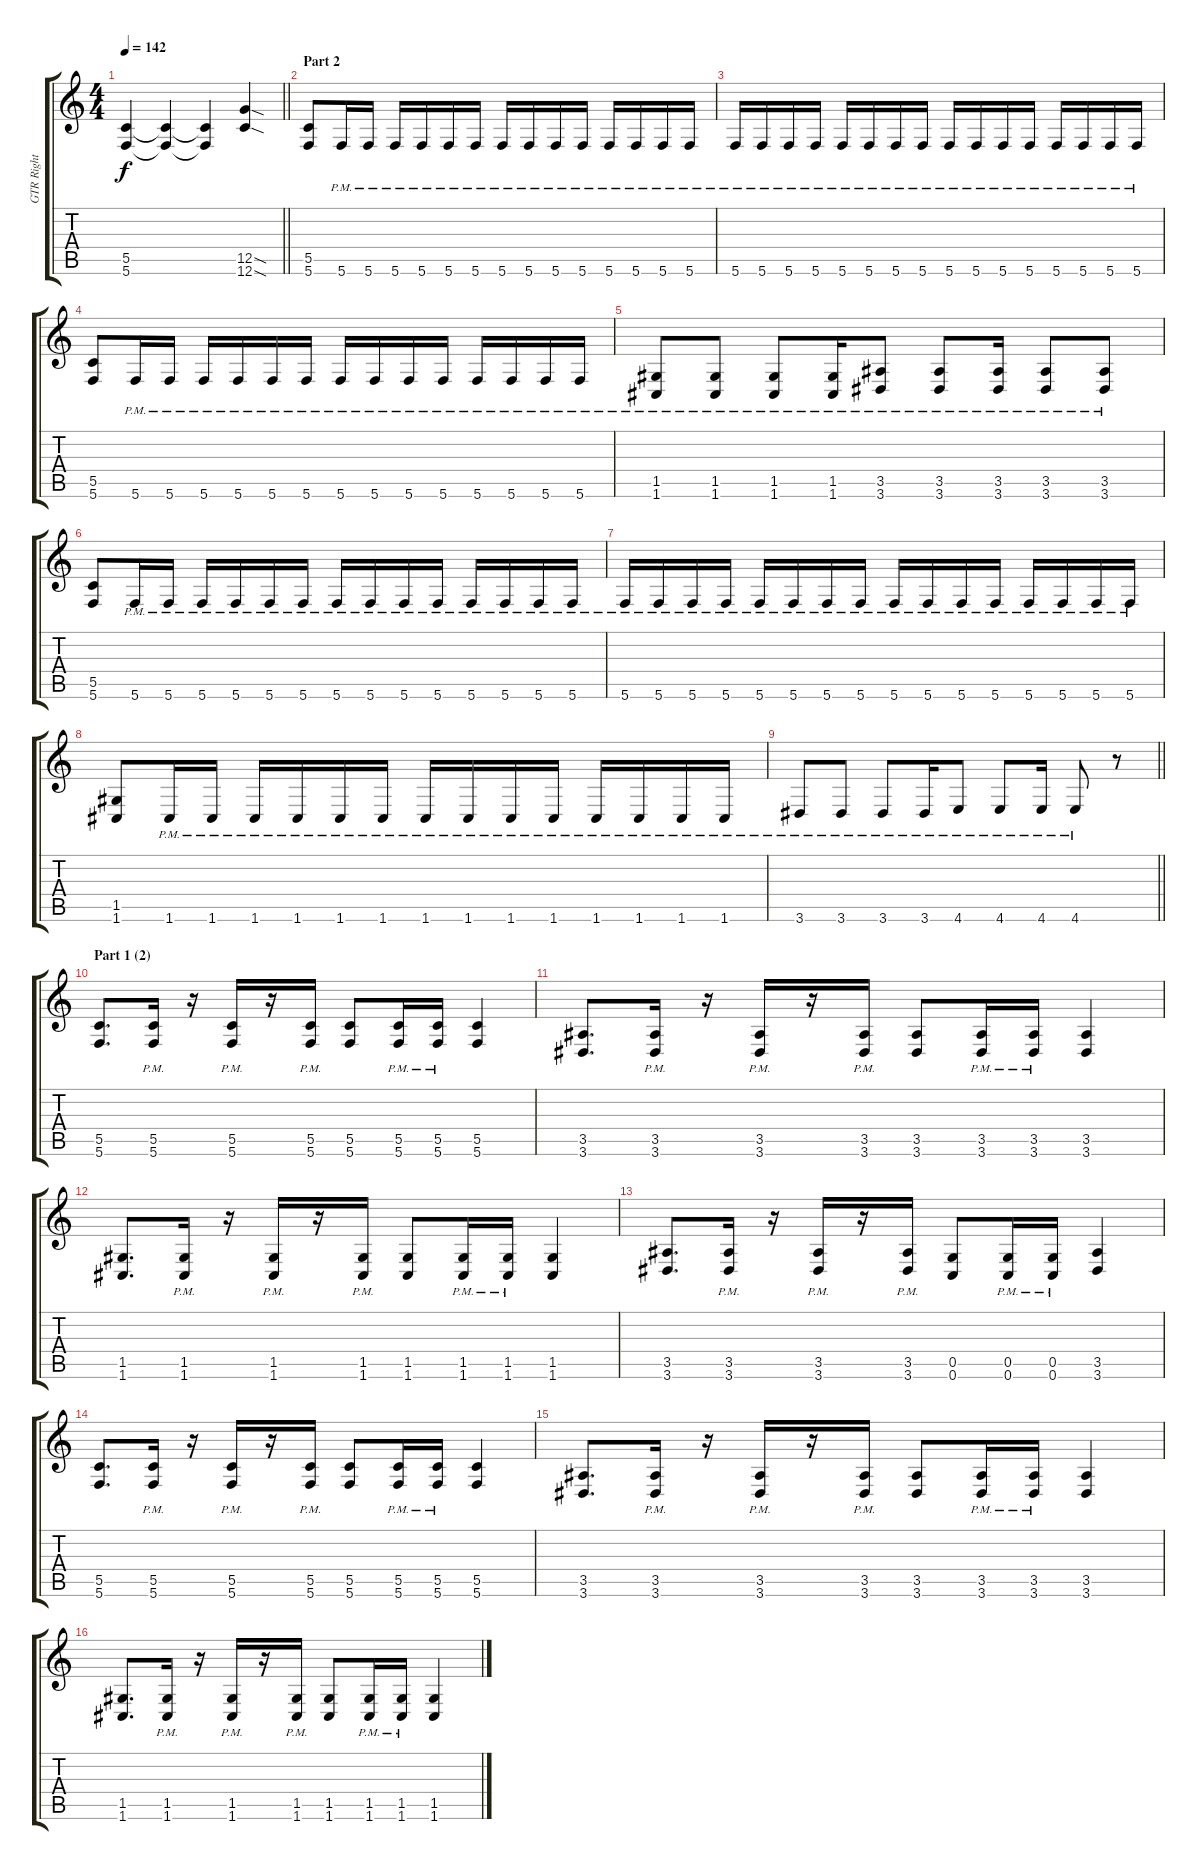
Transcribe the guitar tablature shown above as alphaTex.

\track ("GTR Right" "GTR Right") {instrument distortionguitar}
\staff {score tabs}
\tuning (D4 A3 F3 C3 G2 C2) {hide}
\ts (4 4)
\tempo 142
\clef g2
\barLineRight lightlight
\ks c
(5.5 5.6).4{dy f} (5.5{t} 5.6{t}).4 (5.5{t} 5.6{t}).4 (12.5{sod} 12.6{sod}).4 |
\section ("" "Part 2")
(5.5 5.6).8 5.6{pm}.16 5.6{pm}.16 5.6{pm}.16 5.6{pm}.16 5.6{pm}.16 5.6{pm}.16 5.6{pm}.16 5.6{pm}.16 5.6{pm}.16 5.6{pm}.16 5.6{pm}.16 5.6{pm}.16 5.6{pm}.16 5.6{pm}.16 |
5.6{pm}.16 5.6{pm}.16 5.6{pm}.16 5.6{pm}.16 5.6{pm}.16 5.6{pm}.16 5.6{pm}.16 5.6{pm}.16 5.6{pm}.16 5.6{pm}.16 5.6{pm}.16 5.6{pm}.16 5.6{pm}.16 5.6{pm}.16 5.6{pm}.16 5.6{pm}.16 |
(5.5 5.6).8 5.6{pm}.16 5.6{pm}.16 5.6{pm}.16 5.6{pm}.16 5.6{pm}.16 5.6{pm}.16 5.6{pm}.16 5.6{pm}.16 5.6{pm}.16 5.6{pm}.16 5.6{pm}.16 5.6{pm}.16 5.6{pm}.16 5.6{pm}.16 |
(1.5{pm} 1.6).8 (1.5{pm} 1.6).8 (1.5{pm} 1.6).8 (1.5{pm} 1.6).16 (3.5{pm} 3.6).8 (3.5{pm} 3.6).8 (3.5{pm} 3.6).16 (3.5{pm} 3.6).8 (3.5{pm} 3.6).8 |
(5.5 5.6).8 5.6{pm}.16 5.6{pm}.16 5.6{pm}.16 5.6{pm}.16 5.6{pm}.16 5.6{pm}.16 5.6{pm}.16 5.6{pm}.16 5.6{pm}.16 5.6{pm}.16 5.6{pm}.16 5.6{pm}.16 5.6{pm}.16 5.6{pm}.16 |
5.6{pm}.16 5.6{pm}.16 5.6{pm}.16 5.6{pm}.16 5.6{pm}.16 5.6{pm}.16 5.6{pm}.16 5.6{pm}.16 5.6{pm}.16 5.6{pm}.16 5.6{pm}.16 5.6{pm}.16 5.6{pm}.16 5.6{pm}.16 5.6{pm}.16 5.6{pm}.16 |
(1.5 1.6).8 1.6{pm}.16 1.6{pm}.16 1.6{pm}.16 1.6{pm}.16 1.6{pm}.16 1.6{pm}.16 1.6{pm}.16 1.6{pm}.16 1.6{pm}.16 1.6{pm}.16 1.6{pm}.16 1.6{pm}.16 1.6{pm}.16 1.6{pm}.16 |
\barLineRight lightlight
3.6{pm}.8 3.6{pm}.8 3.6{pm}.8 3.6{pm}.16 4.6{pm}.8 4.6{pm}.8 4.6{pm}.16 4.6{pm}.8 r.8 |
\section ("" "Part 1 (2)")
(5.5 5.6).8{d} (5.5{pm} 5.6{pm}).16 r.16 (5.5{pm} 5.6{pm}).16 r.16 (5.5{pm} 5.6{pm}).16 (5.5 5.6).8 (5.5{pm} 5.6{pm}).16 (5.5{pm} 5.6{pm}).16 (5.5 5.6).4 |
(3.5 3.6).8{d} (3.5{pm} 3.6{pm}).16 r.16 (3.5{pm} 3.6{pm}).16 r.16 (3.5{pm} 3.6{pm}).16 (3.5 3.6).8 (3.5{pm} 3.6{pm}).16 (3.5{pm} 3.6{pm}).16 (3.5 3.6).4 |
(1.5 1.6).8{d} (1.5{pm} 1.6{pm}).16 r.16 (1.5{pm} 1.6{pm}).16 r.16 (1.5{pm} 1.6{pm}).16 (1.5 1.6).8 (1.5{pm} 1.6{pm}).16 (1.5{pm} 1.6{pm}).16 (1.5 1.6).4 |
(3.5 3.6).8{d} (3.5{pm} 3.6{pm}).16 r.16 (3.5{pm} 3.6{pm}).16 r.16 (3.5{pm} 3.6{pm}).16 (0.5 0.6).8 (0.5{pm} 0.6{pm}).16 (0.5{pm} 0.6{pm}).16 (3.5 3.6).4 |
(5.5 5.6).8{d} (5.5{pm} 5.6{pm}).16 r.16 (5.5{pm} 5.6{pm}).16 r.16 (5.5{pm} 5.6{pm}).16 (5.5 5.6).8 (5.5{pm} 5.6{pm}).16 (5.5{pm} 5.6{pm}).16 (5.5 5.6).4 |
(3.5 3.6).8{d} (3.5{pm} 3.6{pm}).16 r.16 (3.5{pm} 3.6{pm}).16 r.16 (3.5{pm} 3.6{pm}).16 (3.5 3.6).8 (3.5{pm} 3.6{pm}).16 (3.5{pm} 3.6{pm}).16 (3.5 3.6).4 |
(1.5 1.6).8{d} (1.5{pm} 1.6{pm}).16 r.16 (1.5{pm} 1.6{pm}).16 r.16 (1.5{pm} 1.6{pm}).16 (1.5 1.6).8 (1.5{pm} 1.6{pm}).16 (1.5{pm} 1.6{pm}).16 (1.5 1.6).4
